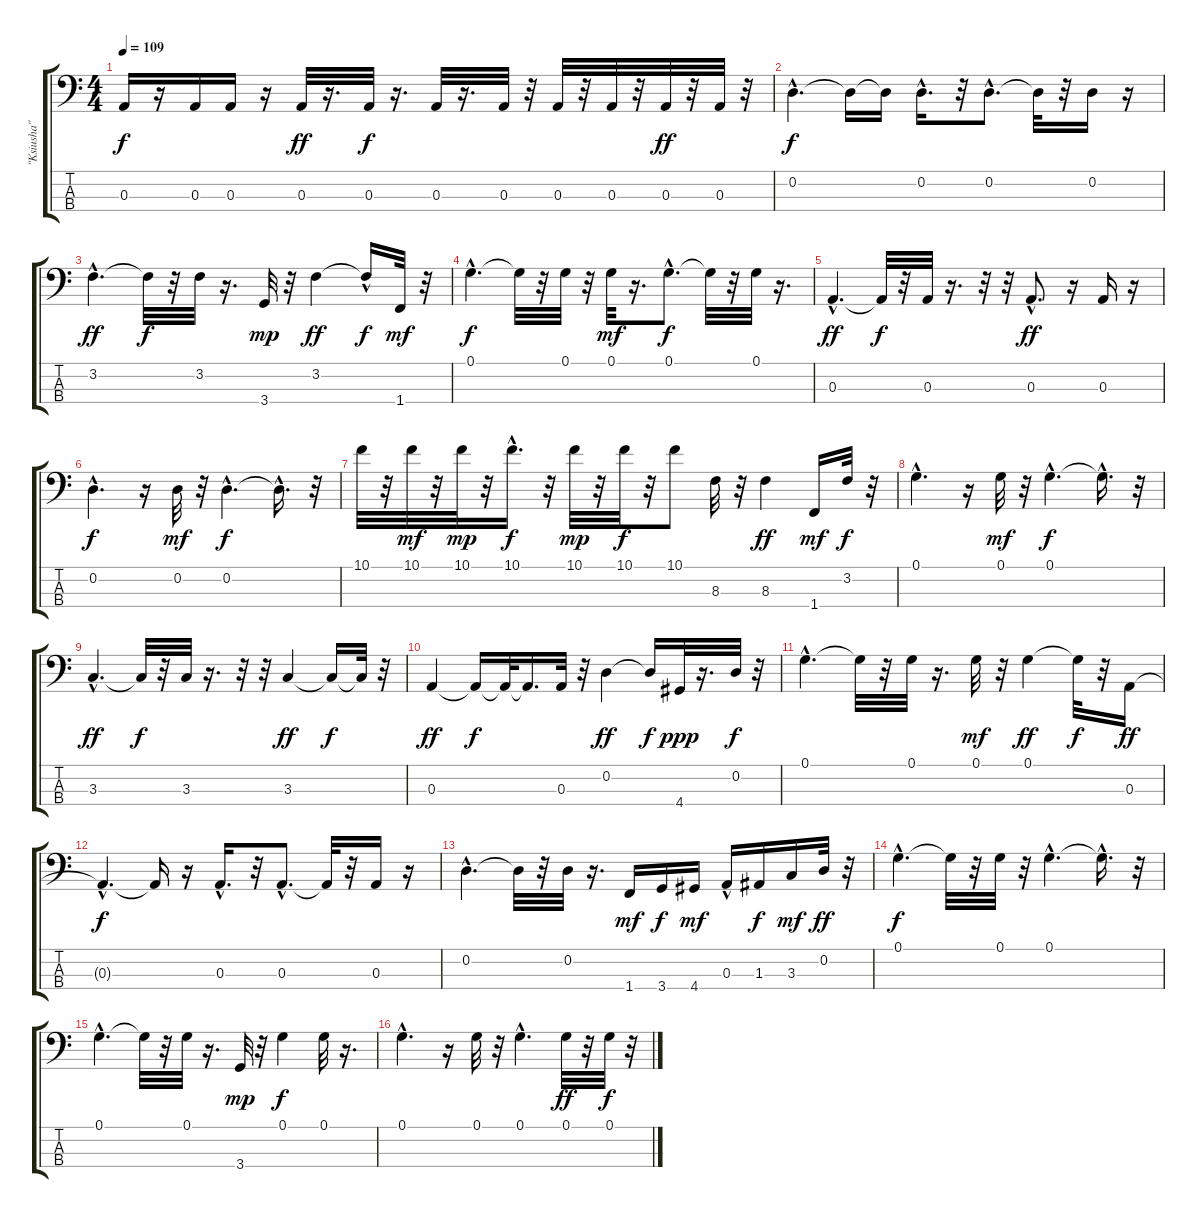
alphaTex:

\track ("\"Ksiusha\" " "\"Ksiusha\" ") {instrument fretlessbass}
\staff {score tabs}
\tuning (G2 D2 A1 E1) {hide}
\ts (4 4)
\tempo 109
\clef f4
\ks c
0.3{t}.16{dy f} r.16 0.3.16 0.3.16 r.16 0.3.32{dy ff} r.16{d} 0.3.32{dy f} r.16{d} 0.3.32 r.16{d} 0.3.32 r.32 0.3.32 r.32 0.3.32 r.32 0.3.32{dy ff} r.32 0.3.32 r.32 |
0.2{hac}.4{d dy f} 0.2{t}.16 0.2{t}.16 0.2{hac}.16{d} r.32 0.2{hac}.8{d} 0.2{t}.32 r.32 0.2.16 r.16 |
3.2{hac}.4{d dy ff} 3.2{t}.32{dy f} r.32 3.2.32 r.16{d} 3.4.32{dy mp} r.32 3.2.4{dy ff} 3.2{hac t}.16{dy f} 1.4.32{dy mf} r.32 |
0.1{hac}.4{d dy f} 0.1{t}.32 r.32 0.1.32 r.32 0.1.32{dy mf} r.16{d} 0.1{hac}.8{d dy f} 0.1{t}.32 r.32 0.1.32 r.16{d} |
0.3{hac}.4{d dy ff} 0.3{t}.32{dy f} r.32 0.3.32 r.16{d} r.32 r.32 0.3{hac}.8{d dy ff} r.16 0.3.16 r.16 |
0.2{hac}.4{d dy f} r.16 0.2.32{dy mf} r.32 0.2{hac}.4{d dy f} 0.2{hac t}.16{d} r.32 |
10.1.32 r.32 10.1.32{dy mf} r.32 10.1.32{dy mp} r.32 10.1{hac}.16{d dy f} r.32 10.1.32{dy mp} r.32 10.1.32{dy f} r.32 10.1.8 8.3.32 r.32 8.3.4{dy ff} 1.4.16{dy mf} 3.2.32{dy f} r.32 |
0.1{hac}.4{d} r.16 0.1.32{dy mf} r.32 0.1{hac}.4{d dy f} 0.1{hac t}.16{d} r.32 |
3.3{hac}.4{d dy ff} 3.3{t}.32{dy f} r.32 3.3.32 r.16{d} r.32 r.32 3.3.4{dy ff} 3.3{t}.16{dy f} 3.3{t}.32 r.32 |
0.3.4{dy ff} 0.3{t}.16{dy f} 0.3{t}.32 0.3{t}.16{d} 0.3.32 r.32 0.2.4{dy ff} 0.2{t}.16{dy f} 4.4.32{dy ppp} r.16{d} 0.2.32{dy f} r.32 |
0.1{hac}.4{d} 0.1{t}.32 r.32 0.1.32 r.16{d} 0.1.32{dy mf} r.32 0.1.4{dy ff} 0.1{t}.32{dy f} r.32 0.3.16{dy ff} |
0.3{hac t}.4{d dy f} 0.3{t}.16 r.16 0.3{hac}.16{d} r.32 0.3{hac}.8{d} 0.3{t}.32 r.32 0.3.16 r.16 |
0.2{hac}.4{d} 0.2{t}.32 r.32 0.2.32 r.16{d} 1.4.16{dy mf} 3.4.16{dy f} 4.4.16{dy mf} 0.3{hac}.16 1.3.16{dy f} 3.3.16{dy mf} 0.2.32{dy ff} r.32 |
0.1{hac}.4{d dy f} 0.1{t}.32 r.32 0.1.32 r.32 0.1{hac}.4{d} 0.1{hac t}.16{d} r.32 |
0.1{hac}.4{d} 0.1{t}.32 r.32 0.1.32 r.16{d} 3.4.32{dy mp} r.32 0.1.4{dy f} 0.1.32 r.16{d} |
0.1{hac}.4{d} r.16 0.1.32 r.32 0.1{hac}.4{d} 0.1.32{dy ff} r.32 0.1.32{dy f} r.32
